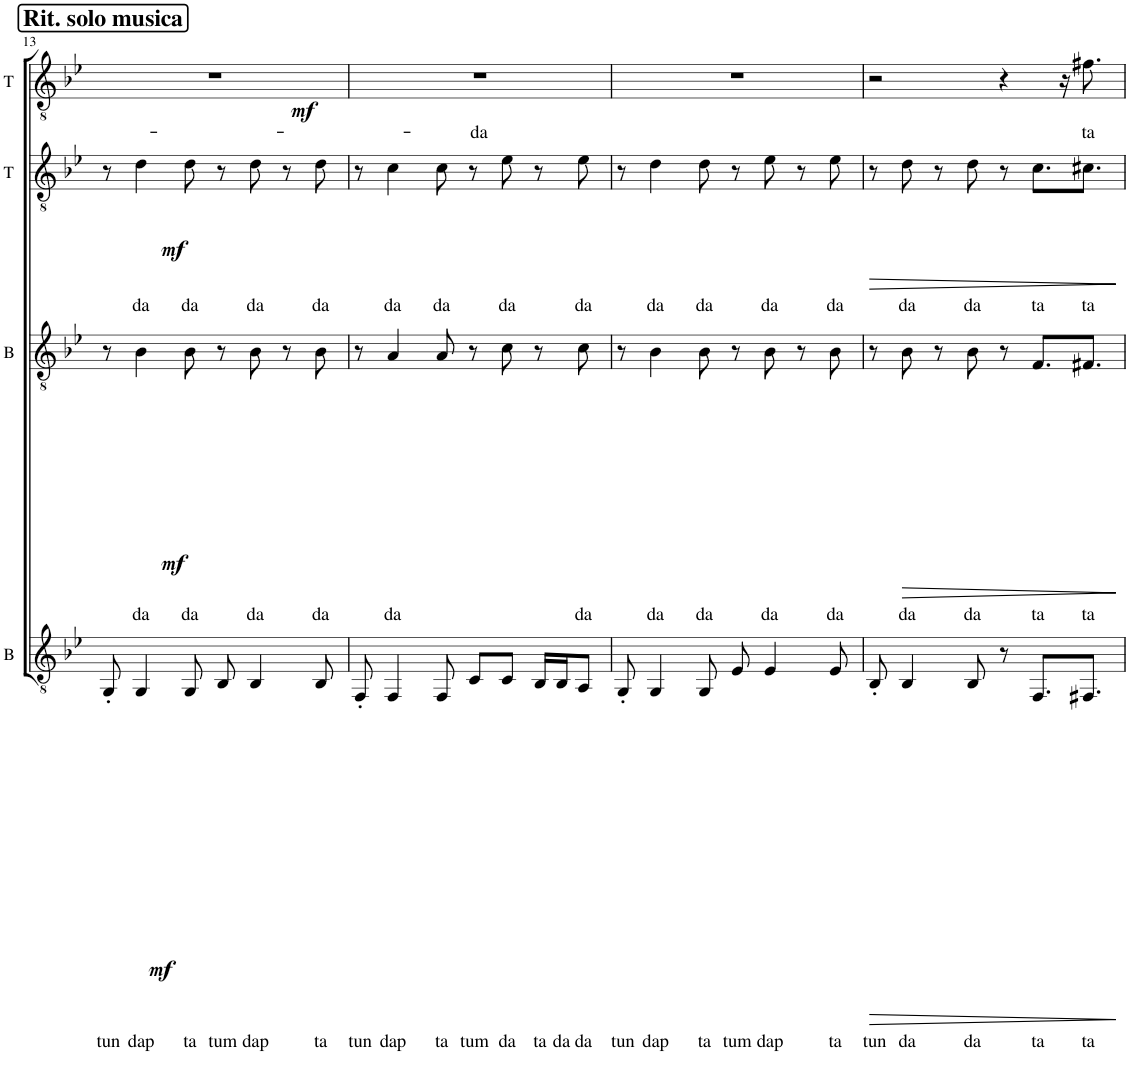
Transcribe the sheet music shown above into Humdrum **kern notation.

**kern	**text	**dynam	**kern	**text	**dynam	**kern	**text	**dynam	**kern	**text	**dynam
*part4	*part4	*part4	*part3	*part3	*part3	*part2	*part2	*part2	*part1	*part1	*part1
*staff4	*staff4	*staff4	*staff3	*staff3	*staff3	*staff2	*staff2	*staff2	*staff1	*staff1	*staff1
*I"B	*	*	*I"B	*	*	*I"T	*	*	*I"T	*	*
*I'B	*	*	*I'B	*	*	*I'T	*	*	*I'T	*	*
!!LO:PB:g=z
*clefGv2	*	*	*clefGv2	*	*	*clefGv2	*	*	*clefGv2	*	*
*k[b-e-]	*	*	*k[b-e-]	*	*	*k[b-e-]	*	*	*k[b-e-]	*	*
*M4/4	*	*	*M4/4	*	*	*M4/4	*	*	*M4/4	*	*
=13	=13	=13	=13	=13	=13	=13	=13	=13	=13	=13	=13
!	!	!	!	!	!	!	!	!	!LO:TX:a:B:t=Rit. solo musica	!	!
!	!LO:LY:b	!LO:DY:b	!	!	!LO:DY:b	!	!	!LO:DY:b	!	!	!LO:DY:b
8GG'/	tun	mf	8r	.	mf	8r	.	mf	1r	.	mf
!	!LO:LY:b	!	!	!LO:LY:b	!	!	!LO:LY:b	!	!	!	!
4GG/	dap	.	4B-\	da	.	4d\	da	.	.	.	.
!	!LO:LY:b	!	!	!LO:LY:b	!	!	!LO:LY:b	!	!	!	!
8GG/	ta	.	8B-\	da	.	8d\	da	.	.	.	.
!	!LO:LY:b	!	!	!	!	!	!	!	!	!	!
8BB-/	tum	.	8r	.	.	8r	.	.	.	.	.
!	!LO:LY:b	!	!	!LO:LY:b	!	!	!LO:LY:b	!	!	!	!
4BB-/	dap	.	8B-\	da	.	8d\	da	.	.	.	.
.	.	.	8r	.	.	8r	.	.	.	.	.
!	!LO:LY:b	!	!	!LO:LY:b	!	!	!LO:LY:b	!	!	!	!
8BB-/	ta	.	8B-\	da	.	8d\	da	.	.	.	.
=14	=14	=14	=14	=14	=14	=14	=14	=14	=14	=14	=14
!	!LO:LY:b	!	!	!	!	!	!	!	!	!LO:LY:b	!
8FF'/	tun	.	8r	.	.	8r	.	.	1r	da	.
!	!LO:LY:b	!	!	!LO:LY:b	!	!	!LO:LY:b	!	!	!	!
4FF/	dap	.	4A/	da	.	4c\	da	.	.	.	.
!	!LO:LY:b	!	!	!	!	!	!LO:LY:b	!	!	!	!
8FF/	ta	.	8A/	.	.	8c\	da	.	.	.	.
!	!LO:LY:b	!	!	!	!	!	!	!	!	!	!
8C/L	tum	.	8r	.	.	8r	.	.	.	.	.
!	!LO:LY:b	!	!	!	!	!	!LO:LY:b	!	!	!	!
8C/J	da	.	8c\	.	.	8e-\	da	.	.	.	.
!	!LO:LY:b	!	!	!	!	!	!	!	!	!	!
16BB-/LL	ta	.	8r	.	.	8r	.	.	.	.	.
!	!LO:LY:b	!	!	!	!	!	!	!	!	!	!
16BB-/J	da	.	.	.	.	.	.	.	.	.	.
!	!LO:LY:b	!	!	!LO:LY:b	!	!	!LO:LY:b	!	!	!	!
8AA/J	da	.	8c\	da	.	8e-\	da	.	.	.	.
=15	=15	=15	=15	=15	=15	=15	=15	=15	=15	=15	=15
!	!LO:LY:b	!	!	!	!	!	!	!	!	!	!
8GG'/	tun	.	8r	.	.	8r	.	.	1r	.	.
!	!LO:LY:b	!	!	!LO:LY:b	!	!	!LO:LY:b	!	!	!	!
4GG/	dap	.	4B-\	da	.	4d\	da	.	.	.	.
!	!LO:LY:b	!	!	!LO:LY:b	!	!	!LO:LY:b	!	!	!	!
8GG/	ta	.	8B-\	da	.	8d\	da	.	.	.	.
!	!LO:LY:b	!	!	!	!	!	!	!	!	!	!
8E-/	tum	.	8r	.	.	8r	.	.	.	.	.
!	!LO:LY:b	!	!	!LO:LY:b	!	!	!LO:LY:b	!	!	!	!
4E-/	dap	.	8B-\	da	.	8e-\	da	.	.	.	.
.	.	.	8r	.	.	8r	.	.	.	.	.
!	!LO:LY:b	!	!	!LO:LY:b	!	!	!LO:LY:b	!	!	!	!
8E-/	ta	.	8B-\	da	.	8e-\	da	.	.	.	.
=16	=16	=16	=16	=16	=16	=16	=16	=16	=16	=16	=16
!	!LO:LY:b	!LO:HP:b	!	!	!	!	!	!LO:HP:b	!	!	!
8BB-'/	tun	>	8r	.	.	8r	.	>	2r	.	.
!	!LO:LY:b	!	!	!LO:LY:b	!LO:HP:b	!	!LO:LY:b	!	!	!	!
4BB-/	da	.	8B-\	da	>	8d\	da	.	.	.	.
.	.	.	8r	.	.	8r	.	.	.	.	.
!	!LO:LY:b	!	!	!LO:LY:b	!	!	!LO:LY:b	!	!	!	!
8BB-/	da	.	8B-\	da	.	8d\	da	.	.	.	.
8r	.	.	8r	.	.	8r	.	.	4r	.	.
!	!LO:LY:b	!	!	!LO:LY:b	!	!	!LO:LY:b	!	!	!	!
8.FF/L	ta	.	8.F/L	ta	.	8.c\L	ta	.	.	.	.
.	.	.	.	.	.	.	.	.	16r	.	.
!	!LO:LY:b	!	!	!LO:LY:b	!	!	!LO:LY:b	!	!	!LO:LY:b	!
8.FF#X/J	ta	.	8.F#X/J	ta	.	8.c#X\J	ta	.	8.f#X\	ta	.
.	.	]	.	.	]	.	.	]	.	.	.
=	=	=	=	=	=	=	=	=	=	=	=
*-	*-	*-	*-	*-	*-	*-	*-	*-	*-	*-	*-
